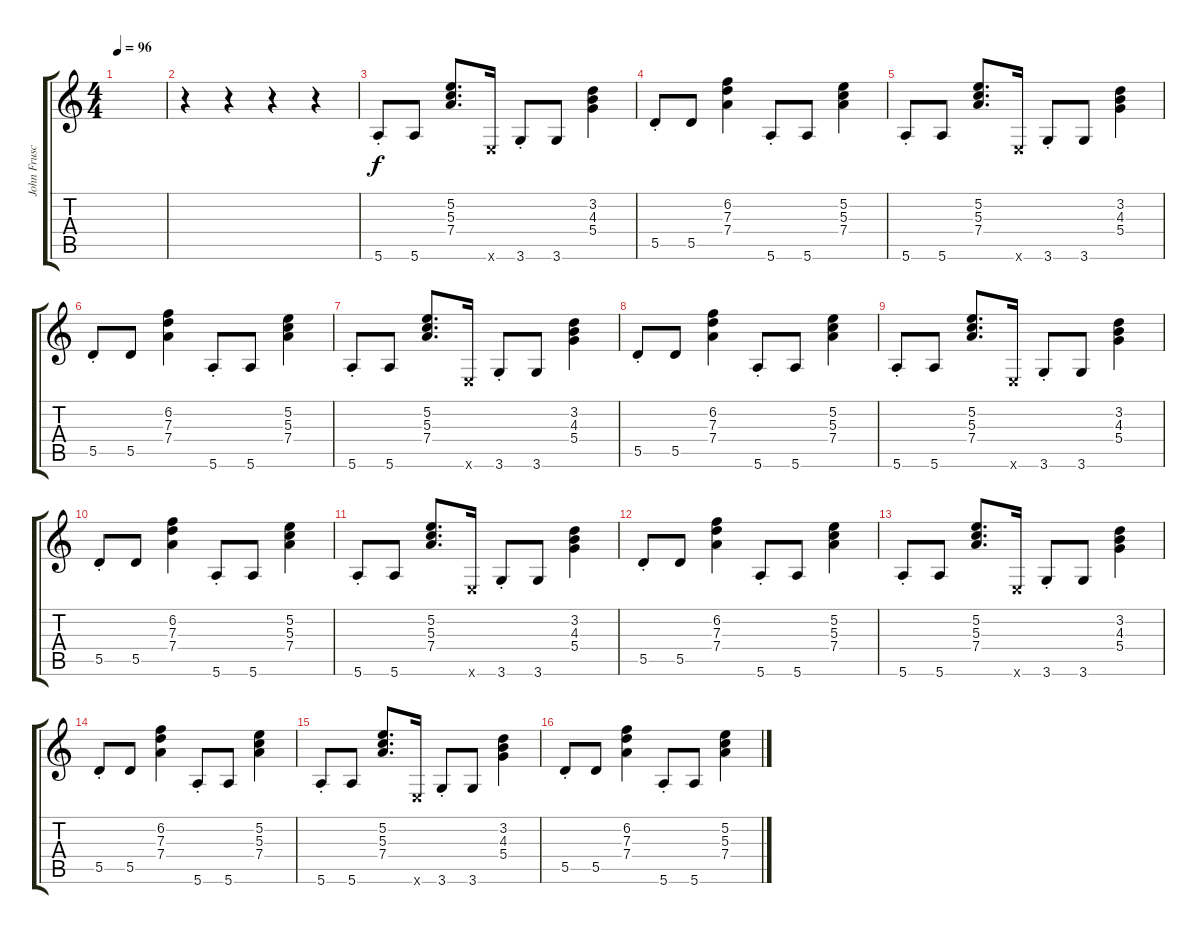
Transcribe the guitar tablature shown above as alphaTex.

\track ("John Frusciante" "John Frusc") {mute instrument distortionguitar}
\staff {score tabs}
\tuning (E4 B3 G3 D3 A2 E2) {hide}
\ts (4 4)
\tempo 96
\clef g2
\ks c
|
r.4 r.4 r.4 r.4 |
5.6{st}.8 5.6.8 (5.2 5.3 7.4).8{d} 0.6{x}.16 3.6{st}.8 3.6.8 (3.2 4.3 5.4).4 |
5.5{st}.8 5.5.8 (6.2 7.3 7.4).4 5.6{st}.8 5.6.8 (5.2 5.3 7.4).4 |
5.6{st}.8 5.6.8 (5.2 5.3 7.4).8{d} 0.6{x}.16 3.6{st}.8 3.6.8 (3.2 4.3 5.4).4 |
5.5{st}.8 5.5.8 (6.2 7.3 7.4).4 5.6{st}.8 5.6.8 (5.2 5.3 7.4).4 |
5.6{st}.8 5.6.8 (5.2 5.3 7.4).8{d} 0.6{x}.16 3.6{st}.8 3.6.8 (3.2 4.3 5.4).4 |
5.5{st}.8 5.5.8 (6.2 7.3 7.4).4 5.6{st}.8 5.6.8 (5.2 5.3 7.4).4 |
5.6{st}.8 5.6.8 (5.2 5.3 7.4).8{d} 0.6{x}.16 3.6{st}.8 3.6.8 (3.2 4.3 5.4).4 |
5.5{st}.8 5.5.8 (6.2 7.3 7.4).4 5.6{st}.8 5.6.8 (5.2 5.3 7.4).4 |
5.6{st}.8 5.6.8 (5.2 5.3 7.4).8{d} 0.6{x}.16 3.6{st}.8 3.6.8 (3.2 4.3 5.4).4 |
5.5{st}.8 5.5.8 (6.2 7.3 7.4).4 5.6{st}.8 5.6.8 (5.2 5.3 7.4).4 |
5.6{st}.8 5.6.8 (5.2 5.3 7.4).8{d} 0.6{x}.16 3.6{st}.8 3.6.8 (3.2 4.3 5.4).4 |
5.5{st}.8 5.5.8 (6.2 7.3 7.4).4 5.6{st}.8 5.6.8 (5.2 5.3 7.4).4 |
5.6{st}.8 5.6.8 (5.2 5.3 7.4).8{d} 0.6{x}.16 3.6{st}.8 3.6.8 (3.2 4.3 5.4).4 |
5.5{st}.8 5.5.8 (6.2 7.3 7.4).4 5.6{st}.8 5.6.8 (5.2 5.3 7.4).4
